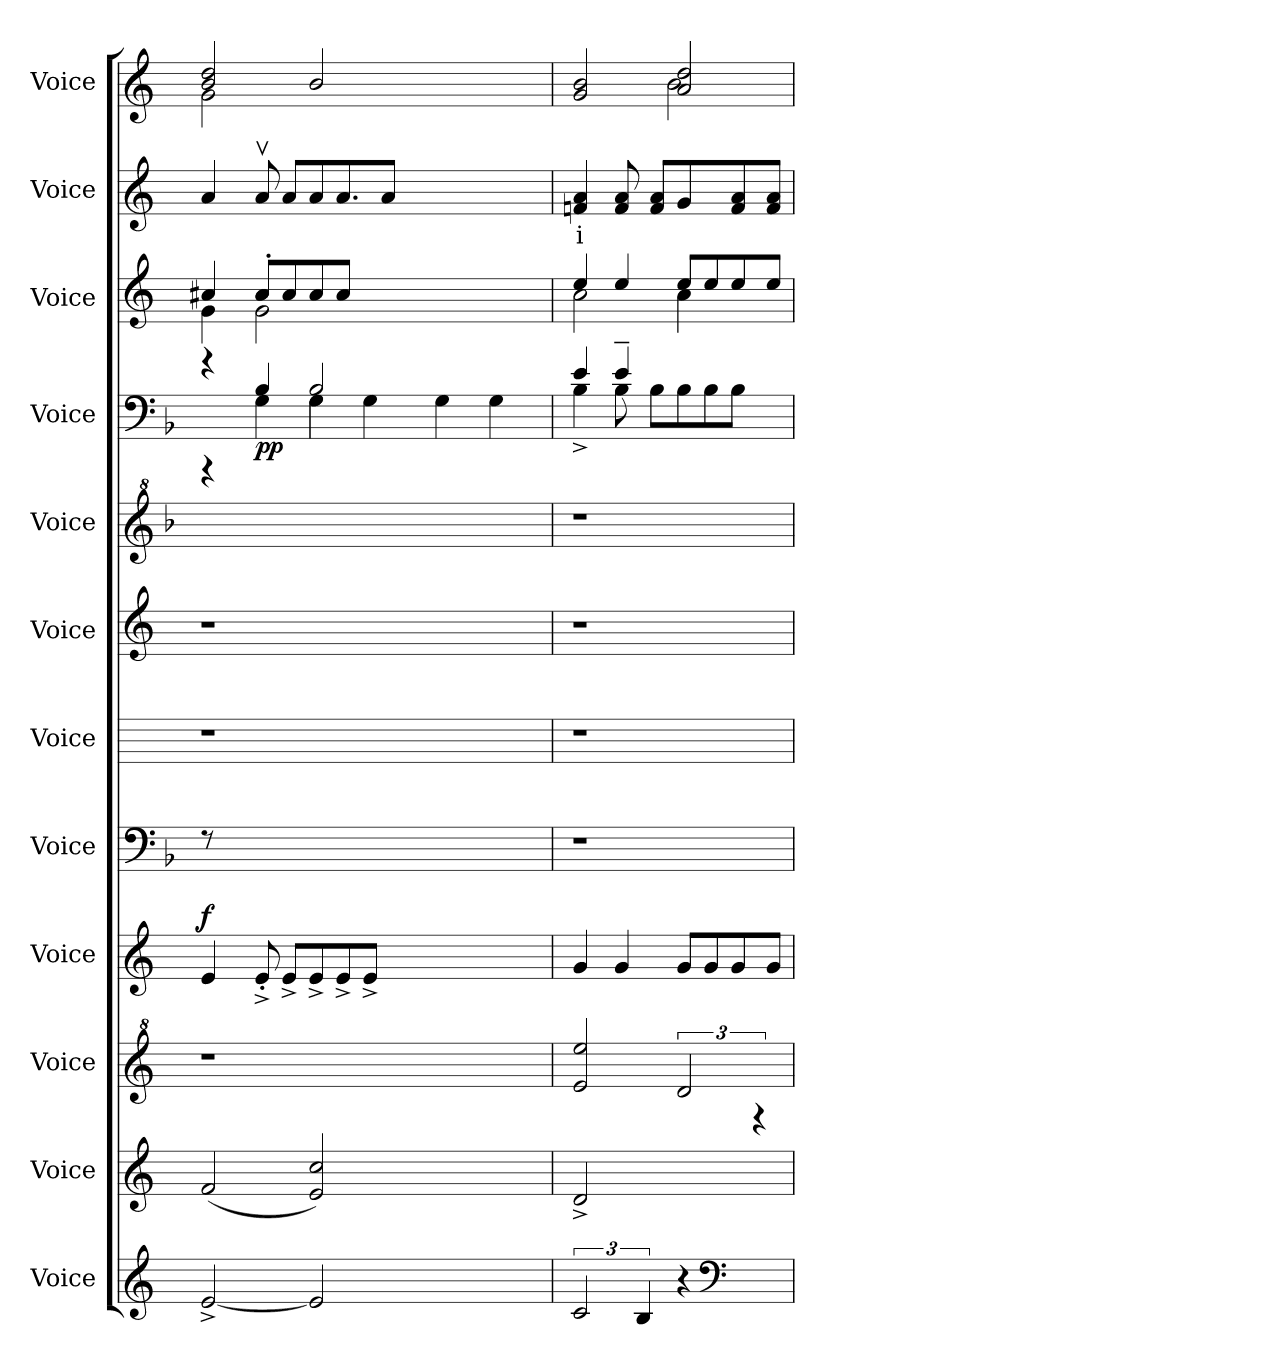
**kern	**kern	**kern	**kern	**dynam	**kern	**kern	**kern	**kern	**kern	**dynam	**kern	**kern	**text	**kern
*part12	*part11	*part10	*part9	*part9	*part8	*part7	*part6	*part5	*part4	*part4	*part3	*part2	*part2	*part1
*staff12	*staff11	*staff10	*staff9	*staff9	*staff8	*staff7	*staff6	*staff5	*staff4	*staff4	*staff3	*staff2	*staff2	*staff1
*I"Voice	*I"Voice	*I"Voice	*I"Voice	*	*I"Voice	*I"Voice	*I"Voice	*I"Voice	*I"Voice	*	*I"Voice	*I"Voice	*	*I"Voice
*I'Voice	*I'Voice	*I'Voice	*I'Voice	*	*I'Voice	*I'Voice	*I'Voice	*I'Voice	*I'Voice	*	*I'Voice	*I'Voice	*	*I'Voice
*	*clefG2	*clefG^2	*	*	*clefF4	*	*clefG3	*clefG^2	*clefF4	*	*clefG3	*clefG2	*	*clefG2
*	*	*	*	*	*k[b-]	*	*	*k[b-]	*k[b-]	*	*	*	*	*
=1	=1	=1	=1	=1	=1	=1	=1	=1	=1	=1	=1	=1	=1	=1
*	*	*	*	*	*	*	*	*	*^	*	*^	*	*	*^
*	*	*	*	*	*	*	*	*	*	*^	*	*	*^	*	*	*	*
!	!	!	!	!LO:DY:a	!	!	!	!	!	!	!	!	!	!	!	!	!	!	!
[<2e^</	(>2f/	1r	4e/	f	8rE	1r	1r	4rdddd	4rf	4ryy	2ryy	.	4a#X/	4e\	4ryy	4a/	.	2b/ 2dd/	2g\
.	.	.	.	.	1ryy	.	.	.	.	.	.	.	.	.	.	.	.	.	.
!	!	!	!	!	!	!	!	!	!	!	!	!LO:DY:b	!	!	!	!	!	!	!
.	.	.	8e'>^>/	.	.	.	.	1ryy	4B-/	4G\	.	pp	4a#/	2e\	8a#'>/L	8av>/	.	.	.
.	.	.	8e^>/L	.	.	.	.	.	.	.	.	.	.	.	8a#/	8a/L	.	.	.
2e/]	2e/ 2cc/)	.	8e^>/	.	.	.	.	.	2B-/	4G\	4G\	.	2.ryy	.	8a#/	8a/	.	2b/	2ryy
.	.	.	8e^>/	.	.	.	.	.	.	.	.	.	.	.	8a#/J	8.a/	.	.	.
.	.	.	8e^>/J	.	.	.	.	.	.	4G\	2.ryy	.	.	2.ryy	2.ryy	.	.	.	.
.	.	.	.	.	.	.	.	.	.	.	.	.	.	.	.	8a/J	.	.	.
.	.	.	2ryy	.	.	.	.	.	.	.	.	.	.	.	.	.	.	.	.
.	.	.	.	.	.	.	.	.	.	.	.	.	.	.	.	2ryy	.	.	.
2ryy	2ryy	2ryy	.	.	.	2ryy	2ryy	.	2ryy	4G\	.	.	.	.	.	.	.	2ryy	2ryy
.	.	.	.	.	4.ryy	.	.	.	.	.	.	.	.	.	.	.	.	.	.
.	.	.	.	.	.	.	.	4ryy	.	4G\	.	.	4ryy	.	.	.	.	.	.
.	.	.	8ryy	.	.	.	.	.	.	.	.	.	.	.	.	.	.	.	.
.	.	.	.	.	.	.	.	.	.	.	.	.	.	.	.	16ryy	.	.	.
*	*	*	*	*	*	*	*	*	*	*v	*v	*	*	*	*	*	*	*	*
*	*	*	*	*	*	*	*	*	*	*	*	*	*v	*v	*	*	*	*
=2	=2	=2	=2	=2	=2	=2	=2	=2	=2	=2	=2	=2	=2	=2	=2	=2	=2
!	!	!	!	!	!	!	!	!	!	!	!	!	!	!	!LO:LY:b	!	!
3c/	2d^</	2ee/ 2eee/	4g/	.	1r	1r	1r	1r	4e/	4B-^>\	.	4cc/	2a\	4fn/ 4a/	i	2g/ 2b/	2ryy
.	.	.	4g/	.	.	.	.	.	4e~</	8B-\	.	4cc/	.	8f/ 8a/	.	.	.
6B/	.	.	.	.	.	.	.	.	.	.	.	.	.	.	.	.	.
.	.	.	.	.	.	.	.	.	.	8B-\L	.	.	.	8f/ 8a/L	.	.	.
4r	2ryy	3dd/	8g/L	.	.	.	.	.	8ryy	8B-\	.	8cc/L	4a\	4g/	.	2a/ 2dd/	2b\
.	.	.	8g/	.	.	.	.	.	4.ryy	8B-\	.	8cc/	.	.	.	.	.
*clefF4	*	*	*	*	*	*	*	*	*	*	*	*	*	*	*	*	*
4ryy	.	.	8g/	.	.	.	.	.	.	8B-\J	.	8cc/	4ryy	8f/ 8a/	.	.	.
.	.	6rf	.	.	.	.	.	.	.	.	.	.	.	.	.	.	.
.	.	.	8g/J	.	.	.	.	.	.	8ryy	.	8cc/J	.	8f/ 8a/J	.	.	.
*	*	*	*	*	*	*	*	*	*v	*v	*	*	*	*	*	*v	*v
*	*	*	*	*	*	*	*	*	*	*	*v	*v	*	*	*
=	=	=	=	=	=	=	=	=	=	=	=	=	=	=
*-	*-	*-	*-	*-	*-	*-	*-	*-	*-	*-	*-	*-	*-	*-
